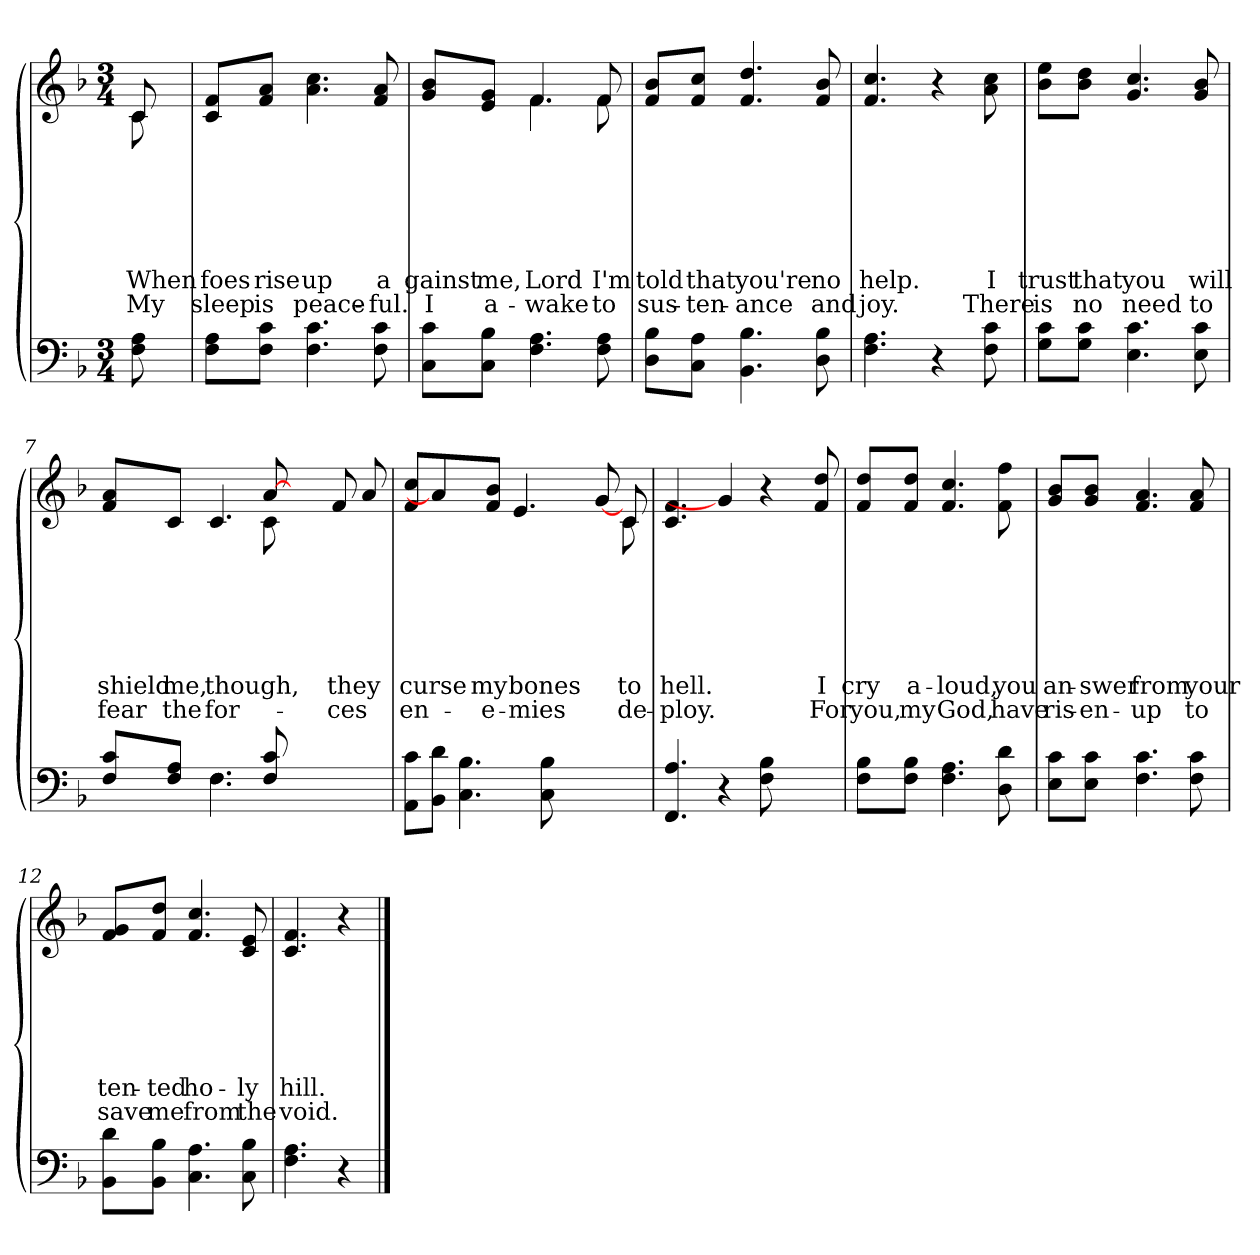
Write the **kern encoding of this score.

**kern	**kern	**text	**text	**text	**text	**text	**text	**text
*part2	*part1	*part1	*part1	*part1	*part1	*part1	*part1	*part1
*staff2	*staff1	*staff1	*staff1	*staff1	*staff1	*staff1	*staff1	*staff1
*clefF4	*clefG2	*	*	*	*	*	*	*
*k[b-]	*k[b-]	*	*	*	*	*	*	*
*M3/4	*M3/4	*	*	*	*	*	*	*
=1	=1	=1	=1	=1	=1	=1	=1	=1
!	!LO:TX:b:i:t=Verse	!	!	!	!	!	!	!
!	!	!LO:LY:b	!LO:LY:b	!LO:LY:b	!LO:LY:b	!LO:LY:b	!LO:LY:b	!LO:LY:b
*	*^	*	*	*	*	*	*	*
8F\ 8A\	8c/	8c\	.	.	.	.	.	When	My
=2	=2	=2	=2	=2	=2	=2	=2	=2	=2
!	!	!	!	!	!	!	!	!LO:LY:b	!LO:LY:b
*	*v	*v	*	*	*	*	*	*	*
8F\ 8A\L	8c/ 8f/L	.	.	.	.	.	foes	sleep
!	!	!	!	!	!	!	!LO:LY:b	!LO:LY:b
8F\ 8c\J	8f/ 8a/J	.	.	.	.	.	rise	is
!	!	!	!	!	!	!	!LO:LY:b	!LO:LY:b
4.F\ 4.c\	4.a\ 4.cc\	.	.	.	.	.	up	peace-
!	!	!	!	!	!	!	!LO:LY:b	!LO:LY:b
8F\ 8c\	8f/ 8a/	.	.	.	.	.	a	-ful.
=3	=3	=3	=3	=3	=3	=3	=3	=3
!	!	!	!	!	!	!	!LO:LY:b	!LO:LY:b
*	*^	*	*	*	*	*	*	*
8C\ 8c\L	8g/ 8b-/L	4ryy	.	.	.	.	.	gainst	I
!	!	!	!	!	!	!	!	!LO:LY:b	!LO:LY:b
8C\ 8B-\J	8e/ 8g/J	.	.	.	.	.	.	me,	a-
!	!	!	!	!	!	!	!	!LO:LY:b	!LO:LY:b
4.F\ 4.A\	4.f/	4.f\	.	.	.	.	.	Lord	-wake
!	!	!	!	!	!	!	!	!LO:LY:b	!LO:LY:b
8F\ 8A\	8f/	8f\	.	.	.	.	.	I'm	to
=4	=4	=4	=4	=4	=4	=4	=4	=4	=4
!	!	!	!	!	!	!	!	!LO:LY:b	!LO:LY:b
*	*v	*v	*	*	*	*	*	*	*
8D\ 8B-\L	8f/ 8b-/L	.	.	.	.	.	told	sus-
!	!	!	!	!	!	!	!LO:LY:b	!LO:LY:b
8C\ 8A\J	8f/ 8cc/J	.	.	.	.	.	that	-ten-
!	!	!	!	!	!	!	!LO:LY:b	!LO:LY:b
4.BB-\ 4.B-\	4.f/ 4.dd/	.	.	.	.	.	you're	-ance
!	!	!	!	!	!	!	!LO:LY:b	!LO:LY:b
8D\ 8B-\	8f/ 8b-/	.	.	.	.	.	no	and
!!LO:LB:g=z
=5	=5	=5	=5	=5	=5	=5	=5	=5
!	!	!	!	!	!	!	!LO:LY:b	!LO:LY:b
4.F\ 4.A\	4.f/ 4.cc/	.	.	.	.	.	help.	joy.
4r	4r	.	.	.	.	.	.	.
!	!	!	!	!	!	!	!LO:LY:b	!LO:LY:b
8F\ 8c\	8a\ 8cc\	.	.	.	.	.	I	There
=6	=6	=6	=6	=6	=6	=6	=6	=6
!	!	!	!	!	!	!	!LO:LY:b	!LO:LY:b
8G\ 8c\L	8b-\ 8ee\L	.	.	.	.	.	trust	is
!	!	!	!	!	!	!	!LO:LY:b	!LO:LY:b
8G\ 8c\J	8b-\ 8dd\J	.	.	.	.	.	that	no
!	!	!	!	!	!	!	!LO:LY:b	!LO:LY:b
4.E\ 4.c\	4.g/ 4.cc/	.	.	.	.	.	you	need
!	!	!	!	!	!	!	!LO:LY:b	!LO:LY:b
8E\ 8c\	8g/ 8b-/	.	.	.	.	.	will	to
=7	=7	=7	=7	=7	=7	=7	=7	=7
*^	*	*	*	*	*	*	*	*
!	!	!	!	!	!	!	!	!LO:LY:b	!LO:LY:b
*	*	*^	*	*	*	*	*	*	*
8F/ 8c/L	4ryy	8f/ 8a/L	8ryy	.	.	.	.	.	shield	fear
!	!	!	!	!	!	!	!	!	!LO:LY:b	!LO:LY:b
*	*	*v	*v	*	*	*	*	*	*	*
8F/ 8A/J	.	8c/J	.	.	.	.	.	me,	the
!	!	!	!	!	!	!	!	!LO:LY:b	!LO:LY:b
4.F\	4.F\	4.c/	.	.	.	.	.	though,	for-
*	*	*^	*	*	*	*	*	*	*
8F/ 8c/	2ryy	[8a/	8c\	.	.	.	.	.	.	.
2ryy	.	4ryy	2ryy	.	.	.	.	.	.	.
!	!	!	!	!	!	!	!	!	!LO:LY:b	!LO:LY:b
.	.	8f/	.	.	.	.	.	.	they	-ces
.	8ryy	8a/	.	.	.	.	.	.	.	.
=8	=8	=8	=8	=8	=8	=8	=8	=8	=8	=8
!	!	!	!	!	!	!	!	!	!LO:LY:b	!LO:LY:b
*v	*v	*	*	*	*	*	*	*	*	*
8AA\ 8c\L	8f/ 8cc/L	1ryy	.	.	.	.	.	curse	en-
8BB-\ 8d\J	4a/]	.	.	.	.	.	.	.	.
4.C\ 4.B-\	.	.	.	.	.	.	.	.	.
!	!	!	!	!	!	!	!	!LO:LY:b	!LO:LY:b
.	8f/ 8b-/J	.	.	.	.	.	.	my	-e-
!	!	!	!	!	!	!	!	!LO:LY:b	!LO:LY:b
.	4.e/	.	.	.	.	.	.	bones	-mies
8C\ 8B-\	.	.	.	.	.	.	.	.	.
4.ryy	.	.	.	.	.	.	.	.	.
.	[8g/	.	.	.	.	.	.	.	.
!	!	!	!	!	!	!	!	!LO:LY:b	!LO:LY:b
.	8c/	8c\	.	.	.	.	.	to	de-
!!LO:LB:g=z
=9	=9	=9	=9	=9	=9	=9	=9	=9	=9
!	!	!	!	!	!	!	!	!LO:LY:b	!LO:LY:b
*	*v	*v	*	*	*	*	*	*	*
4.FF/ 4.A/	4.c/ 4.f/	.	.	.	.	.	hell.	-ploy.
4r	4g/]	.	.	.	.	.	.	.
8F\ 8B-\	4r	.	.	.	.	.	.	.
4ryy	.	.	.	.	.	.	.	.
!	!	!	!	!	!	!	!LO:LY:b	!LO:LY:b
.	8f/ 8dd/	.	.	.	.	.	I	For
=10	=10	=10	=10	=10	=10	=10	=10	=10
!	!	!	!	!	!	!	!LO:LY:b	!LO:LY:b
8F\ 8B-\L	8f/ 8dd/L	.	.	.	.	.	cry	you,
!	!	!	!	!	!	!	!LO:LY:b	!LO:LY:b
8F\ 8B-\J	8f/ 8dd/J	.	.	.	.	.	a-	my
!	!	!	!	!	!	!	!LO:LY:b	!LO:LY:b
4.F\ 4.A\	4.f/ 4.cc/	.	.	.	.	.	-loud,	God,
!	!	!	!	!	!	!	!LO:LY:b	!LO:LY:b
8D\ 8d\	8f\ 8ff\	.	.	.	.	.	you	have
=11	=11	=11	=11	=11	=11	=11	=11	=11
!	!	!	!	!	!	!	!LO:LY:b	!LO:LY:b
8E\ 8c\L	8g/ 8b-/L	.	.	.	.	.	an-	ris-
!	!	!	!	!	!	!	!LO:LY:b	!LO:LY:b
8E\ 8c\J	8g/ 8b-/J	.	.	.	.	.	-swer	-en-
!	!	!	!	!	!	!	!LO:LY:b	!LO:LY:b
4.F\ 4.c\	4.f/ 4.a/	.	.	.	.	.	from	-up
!	!	!	!	!	!	!	!LO:LY:b	!LO:LY:b
8F\ 8c\	8f/ 8a/	.	.	.	.	.	your	to
=12	=12	=12	=12	=12	=12	=12	=12	=12
!	!	!	!	!	!	!	!LO:LY:b	!LO:LY:b
8BB-\ 8d\L	8f/ 8g/L	.	.	.	.	.	ten-	save
!	!	!	!	!	!	!	!LO:LY:b	!LO:LY:b
8BB-\ 8B-\J	8f/ 8dd/J	.	.	.	.	.	-ted	me
!	!	!	!	!	!	!	!LO:LY:b	!LO:LY:b
4.C\ 4.A\	4.f/ 4.cc/	.	.	.	.	.	ho-	from
!	!	!	!	!	!	!	!LO:LY:b	!LO:LY:b
8C\ 8B-\	8c/ 8e/	.	.	.	.	.	-ly	the
=13	=13	=13	=13	=13	=13	=13	=13	=13
!	!	!	!	!	!	!	!LO:LY:b	!LO:LY:b
4.F\ 4.A\	4.c/ 4.f/	.	.	.	.	.	hill.	void.
4r	4r	.	.	.	.	.	.	.
==	==	==	==	==	==	==	==	==
*-	*-	*-	*-	*-	*-	*-	*-	*-
